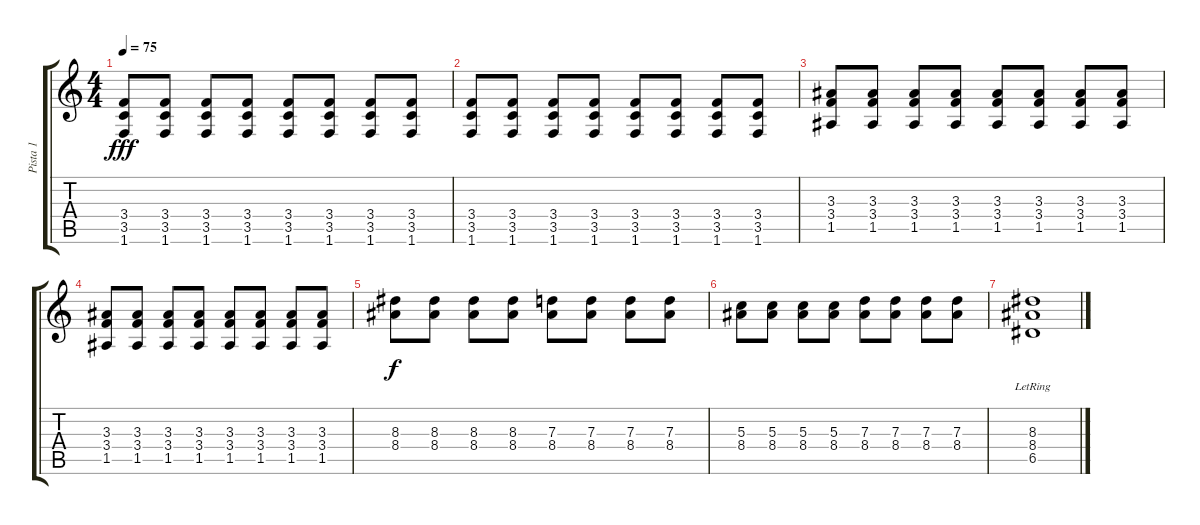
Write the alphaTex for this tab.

\track ("Pista 1" "Pista 1") {instrument overdrivenguitar}
\staff {score tabs}
\tuning (E4 B3 G3 D3 A2 E2) {hide}
\ts (4 4)
\tempo 75
\clef g2
\ks c
(3.4 3.5 1.6).8{dy fff} (3.4 3.5 1.6).8 (3.4 3.5 1.6).8 (3.4 3.5 1.6).8 (3.4 3.5 1.6).8 (3.4 3.5 1.6).8 (3.4 3.5 1.6).8 (3.4 3.5 1.6).8 |
(3.4 3.5 1.6).8 (3.4 3.5 1.6).8 (3.4 3.5 1.6).8 (3.4 3.5 1.6).8 (3.4 3.5 1.6).8 (3.4 3.5 1.6).8 (3.4 3.5 1.6).8 (3.4 3.5 1.6).8 |
(3.3 3.4 1.5).8 (3.3 3.4 1.5).8 (3.3 3.4 1.5).8 (3.3 3.4 1.5).8 (3.3 3.4 1.5).8 (3.3 3.4 1.5).8 (3.3 3.4 1.5).8 (3.3 3.4 1.5).8 |
(3.3 3.4 1.5).8 (3.3 3.4 1.5).8 (3.3 3.4 1.5).8 (3.3 3.4 1.5).8 (3.3 3.4 1.5).8 (3.3 3.4 1.5).8 (3.3 3.4 1.5).8 (3.3 3.4 1.5).8 |
(8.3 8.4).8{dy f} (8.3 8.4).8 (8.3 8.4).8 (8.3 8.4).8 (7.3 8.4).8 (7.3 8.4).8 (7.3 8.4).8 (7.3 8.4).8 |
(5.3 8.4).8 (5.3 8.4).8 (5.3 8.4).8 (5.3 8.4).8 (7.3 8.4).8 (7.3 8.4).8 (7.3 8.4).8 (7.3 8.4).8 |
(8.3{lr} 8.4{lr} 6.5{lr}).1
